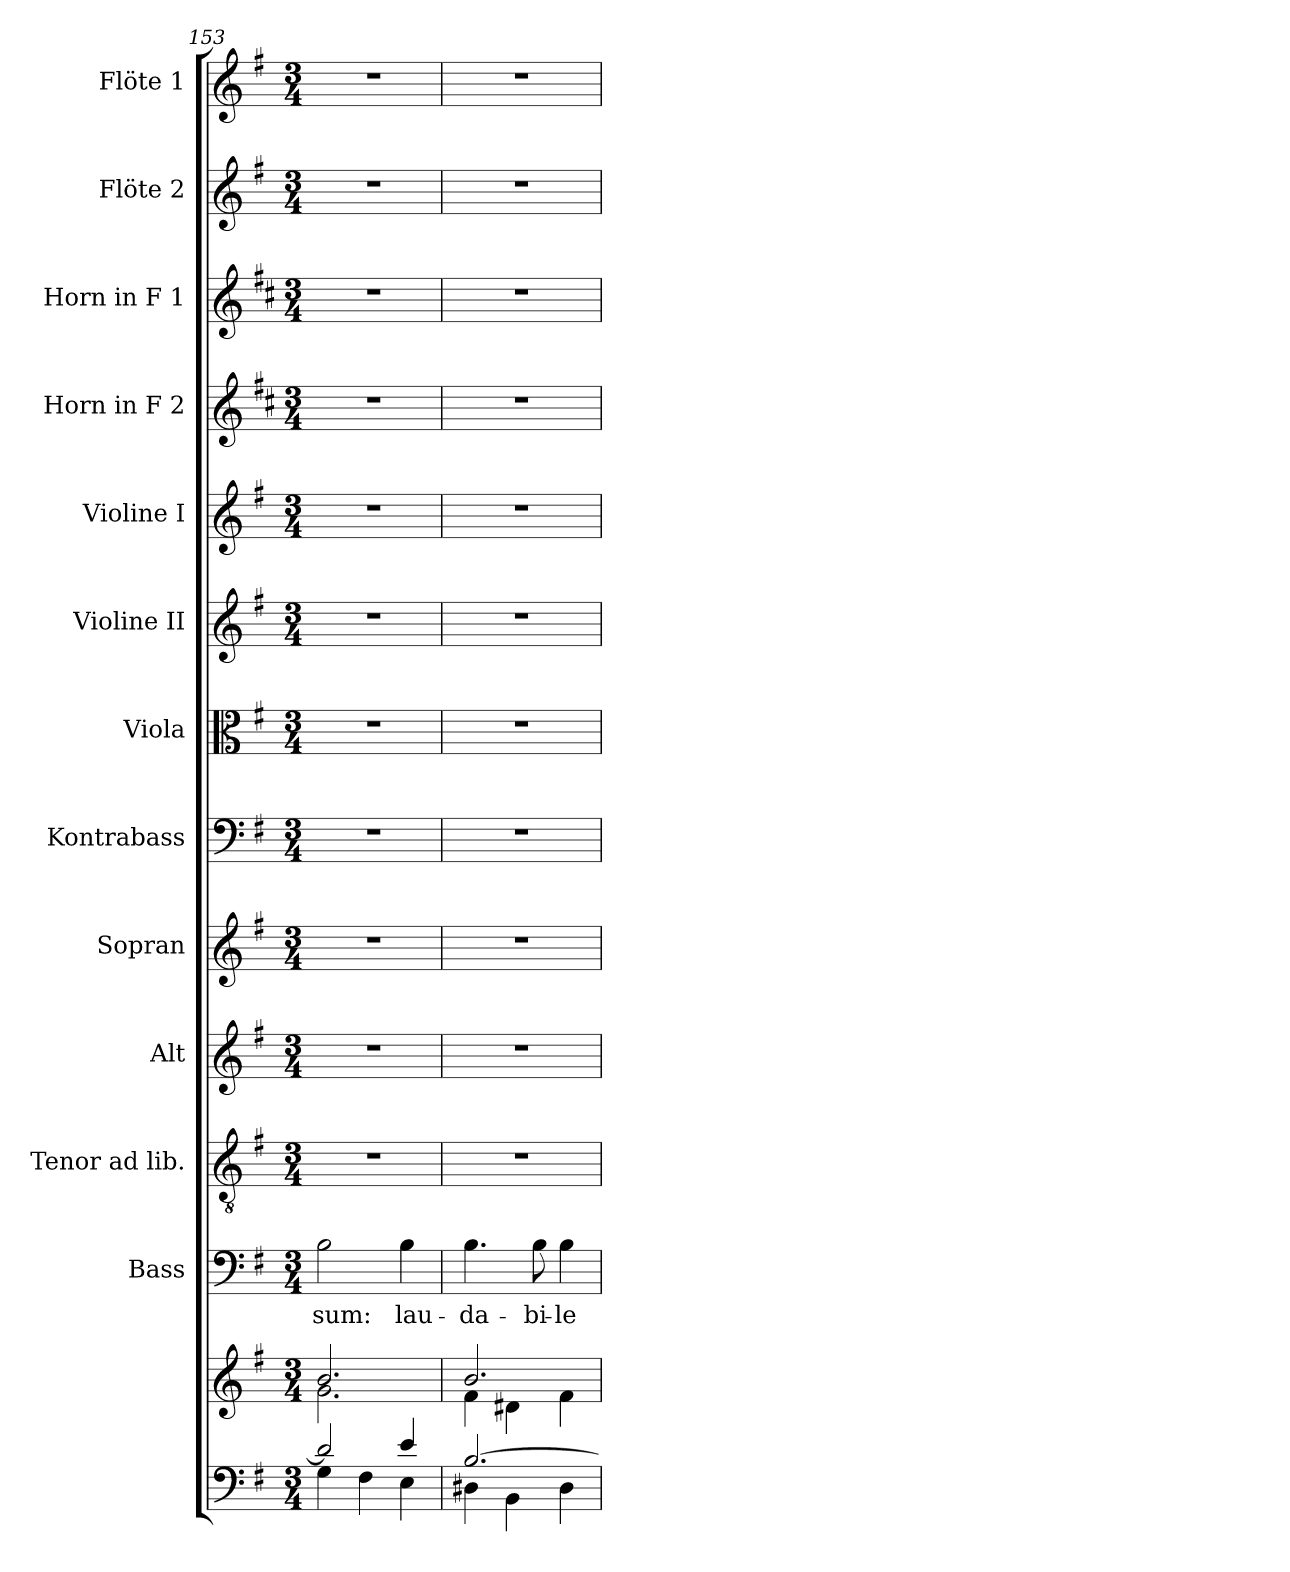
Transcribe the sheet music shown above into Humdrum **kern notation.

**kern	**kern	**kern	**text	**kern	**kern	**kern	**kern	**kern	**kern	**kern	**kern	**kern	**kern	**kern
*part13	*part13	*part12	*part12	*part11	*part10	*part9	*part8	*part7	*part6	*part5	*part4	*part3	*part2	*part1
*staff14	*staff13	*staff12	*staff12	*staff11	*staff10	*staff9	*staff8	*staff7	*staff6	*staff5	*staff4	*staff3	*staff2	*staff1
*	*	*I"Bass	*	*I"Tenor ad lib.	*I"Alt	*I"Sopran	*I"Kontrabass	*I"Viola	*I"Violine II	*I"Violine I	*I"Horn in F 2	*I"Horn in F 1	*I"Flöte 2	*I"Flöte 1
*	*	*I'B.	*	*I'T.	*I'A.	*I'S.	*I'Kb.	*I'Vla.	*I'Vl. II	*I'Vl. I	*	*	*I'Fl. 2	*I'Fl. 1
*clefF4	*clefG2	*clefF4	*	*clefGv2	*clefG2	*clefG2	*clefF4	*clefC3	*clefG2	*clefG2	*clefG2	*clefG2	*clefG2	*clefG2
*	*	*	*	*	*	*	*ITrd7c12	*	*	*	*ITrd4c7	*ITrd4c7	*	*
*k[f#]	*k[f#]	*k[f#]	*	*k[f#]	*k[f#]	*k[f#]	*k[f#]	*k[f#]	*k[f#]	*k[f#]	*k[f#]	*k[f#]	*k[f#]	*k[f#]
*G:	*G:	*G:	*	*G:	*G:	*G:	*G:	*G:	*G:	*G:	*G:	*G:	*G:	*G:
*M3/4	*M3/4	*M3/4	*	*M3/4	*M3/4	*M3/4	*M3/4	*M3/4	*M3/4	*M3/4	*M3/4	*M3/4	*M3/4	*M3/4
=153	=153	=153	=153	=153	=153	=153	=153	=153	=153	=153	=153	=153	=153	=153
*^	*^	*	*	*	*	*	*	*	*	*	*	*	*	*
!	!	!	!	!	!LO:LY:b	!	!	!	!	!	!	!	!	!	!	!
2d/]	4G\	2.b/	2.g\	2B\	-sum:	2.r	2.r	2.r	2.r	2.r	2.r	2.r	2.r	2.r	2.r	2.r
.	4F#\	.	.	.	.	.	.	.	.	.	.	.	.	.	.	.
!	!	!	!	!	!LO:LY:b	!	!	!	!	!	!	!	!	!	!	!
4e/	4E\	.	.	4B\	lau-	.	.	.	.	.	.	.	.	.	.	.
=154	=154	=154	=154	=154	=154	=154	=154	=154	=154	=154	=154	=154	=154	=154	=154	=154
!	!	!	!	!	!LO:LY:b	!	!	!	!	!	!	!	!	!	!	!
[>2.B/	4D#X\	2.b/	4f#\	4.B\	-da-	2.r	2.r	2.r	2.r	2.r	2.r	2.r	2.r	2.r	2.r	2.r
.	4BB\	.	4d#X\	.	.	.	.	.	.	.	.	.	.	.	.	.
!	!	!	!	!	!LO:LY:b	!	!	!	!	!	!	!	!	!	!	!
.	.	.	.	8B\	-bi-	.	.	.	.	.	.	.	.	.	.	.
!	!	!	!	!	!LO:LY:b	!	!	!	!	!	!	!	!	!	!	!
.	4D#\	.	4f#\	4B\	-le	.	.	.	.	.	.	.	.	.	.	.
*v	*v	*	*	*	*	*	*	*	*	*	*	*	*	*	*	*
*	*v	*v	*	*	*	*	*	*	*	*	*	*	*	*	*
=	=	=	=	=	=	=	=	=	=	=	=	=	=	=
*-	*-	*-	*-	*-	*-	*-	*-	*-	*-	*-	*-	*-	*-	*-
